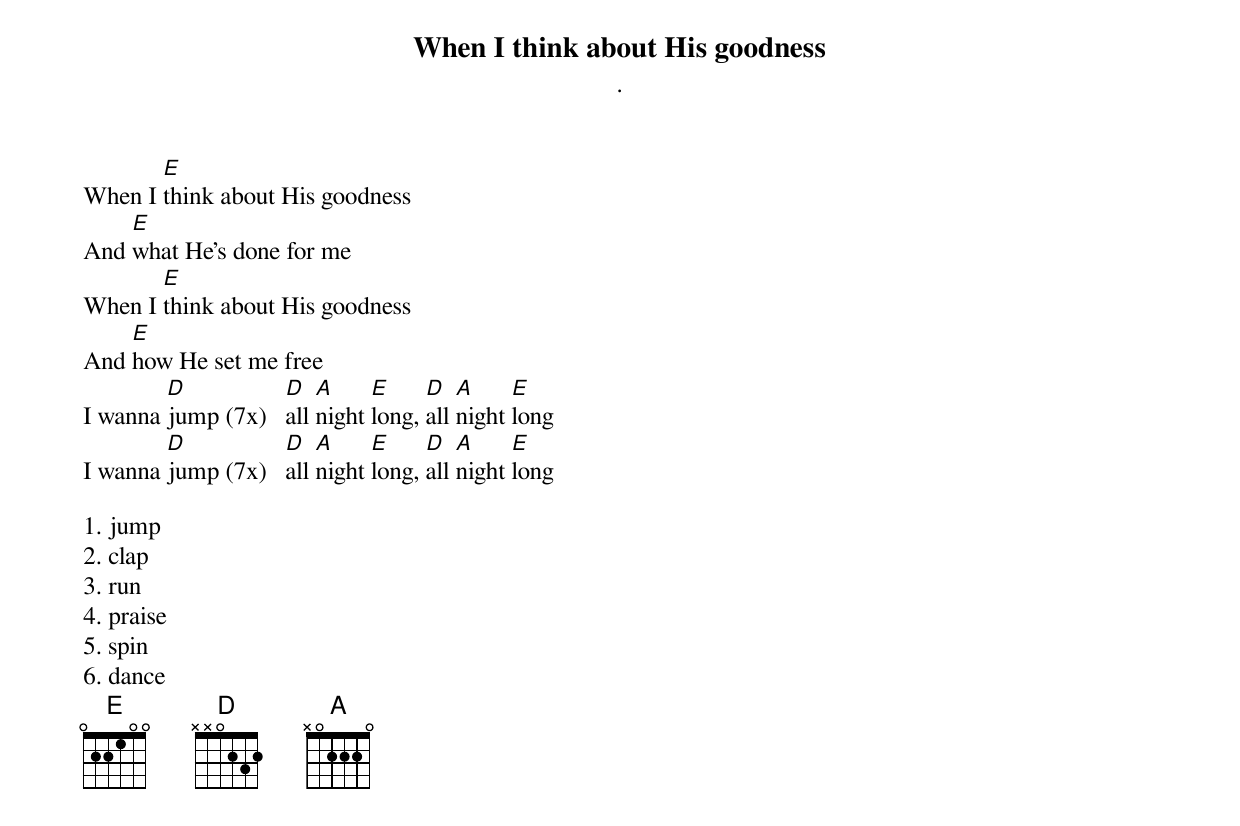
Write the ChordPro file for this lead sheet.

{title:When I think about His goodness}
{subtitle:.}
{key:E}

When I [E]think about His goodness
And [E]what He’s done for me
When I [E]think about His goodness
And [E]how He set me free
I wanna [D]jump (7x)   [D]all [A]night [E]long, [D]all [A]night [E]long
I wanna [D]jump (7x)   [D]all [A]night [E]long, [D]all [A]night [E]long

1. jump
2. clap
3. run
4. praise
5. spin
6. dance
